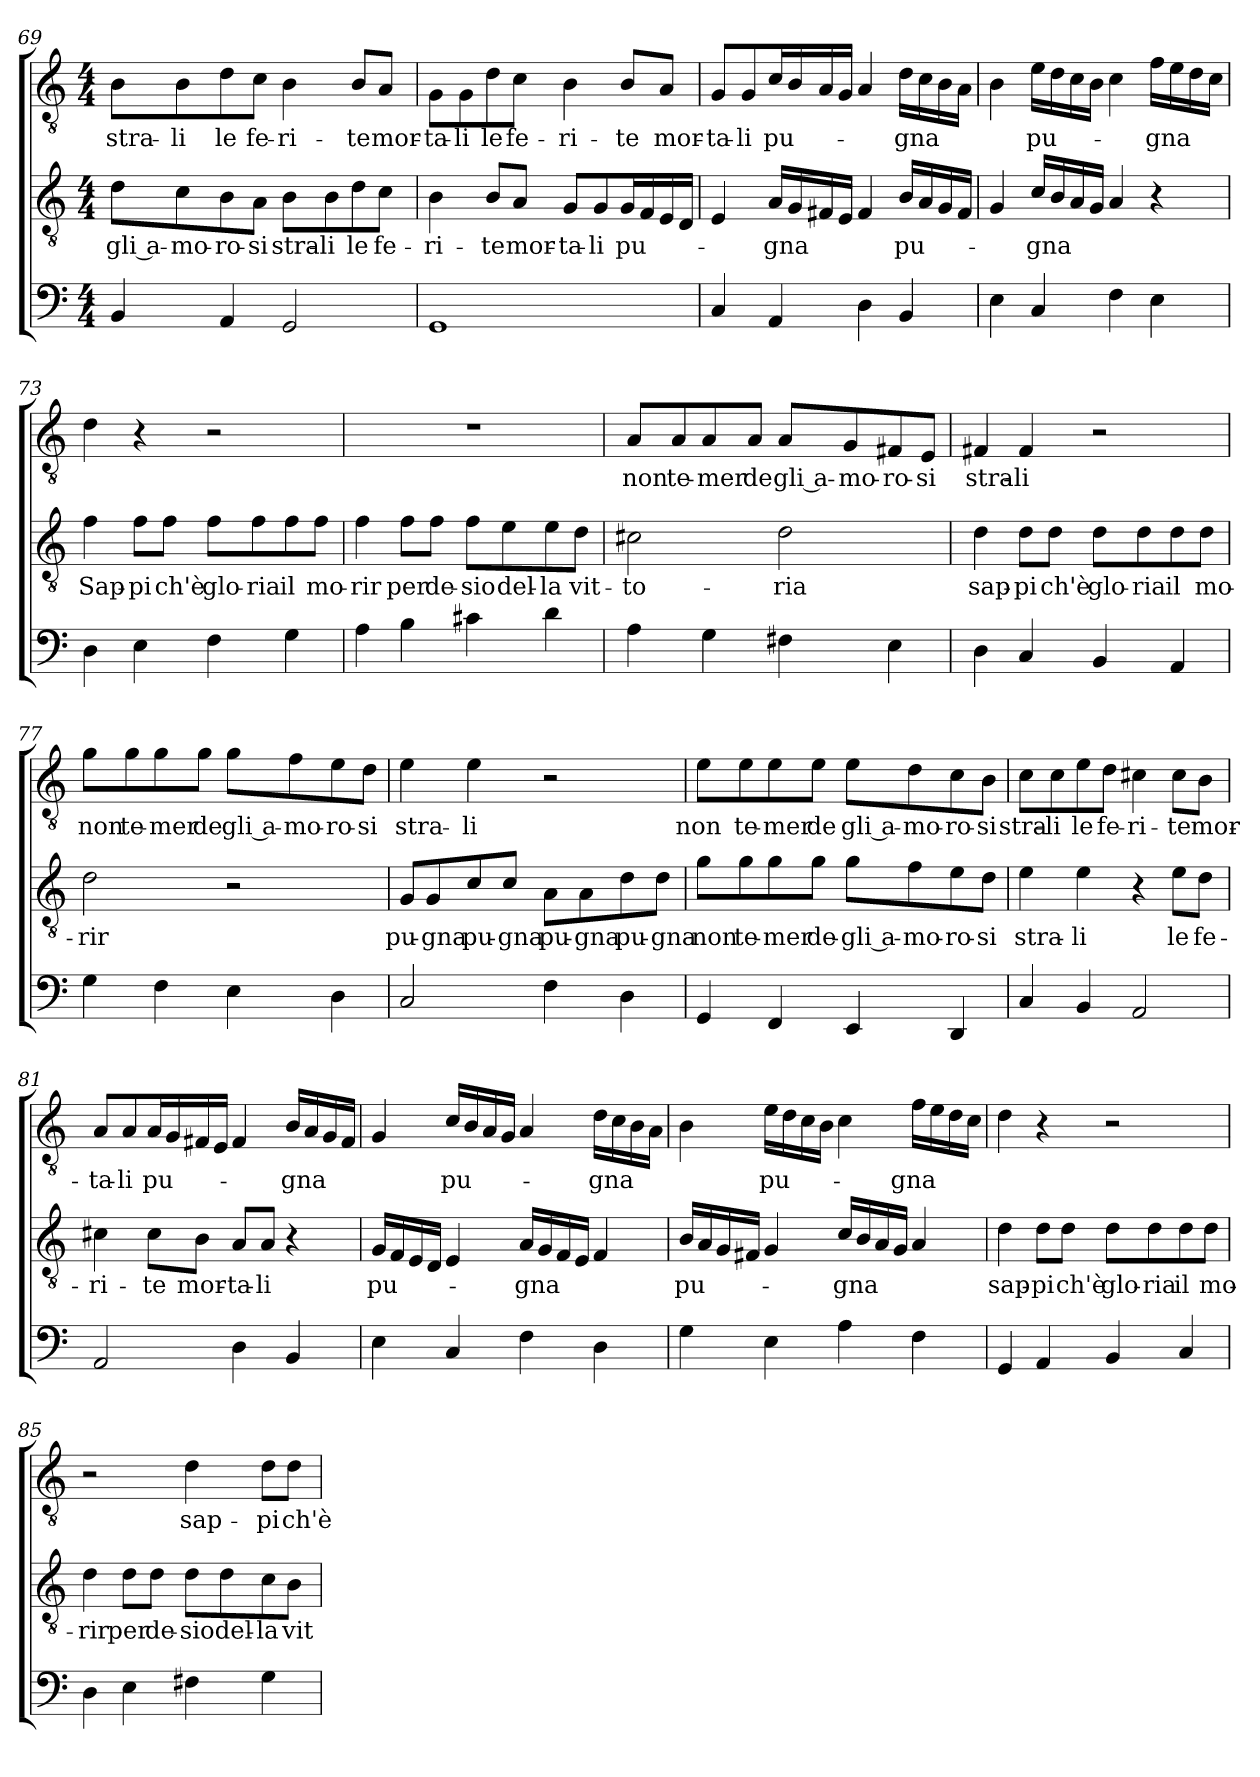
**kern	**kern	**text	**kern	**text
*part3	*part2	*part2	*part1	*part1
*staff3	*staff2	*staff2	*staff1	*staff1
*clefF4	*clefGv2	*	*clefGv2	*
*k[]	*k[]	*	*k[]	*
*M4/4	*M4/4	*	*M4/4	*
=69	=69	=69	=69	=69
!	!	!LO:LY:b	!	!LO:LY:b
4BB/	8d\L	gli a-	8B\L	stra-
!	!	!LO:LY:b	!	!LO:LY:b
.	8c\	-mo-	8B\	-li
!	!	!LO:LY:b	!	!LO:LY:b
4AA/	8B\	-ro-	8d\	le
!	!	!LO:LY:b	!	!LO:LY:b
.	8A\J	-si	8c\J	fe-
!	!	!LO:LY:b	!	!LO:LY:b
2GG/	8B\L	stra-	4B\	-ri-
!	!	!LO:LY:b	!	!
.	8B\	-li	.	.
!	!	!LO:LY:b	!	!LO:LY:b
.	8d\	le	8B/L	-te
!	!	!LO:LY:b	!	!LO:LY:b
.	8c\J	fe-	8A/J	mor-
=70	=70	=70	=70	=70
!	!	!LO:LY:b	!	!LO:LY:b
1GG	4B\	-ri-	8G\L	-ta-
!	!	!	!	!LO:LY:b
.	.	.	8G\	-li
!	!	!LO:LY:b	!	!LO:LY:b
.	8B/L	-te	8d\	le
!	!	!LO:LY:b	!	!LO:LY:b
.	8A/J	mor-	8c\J	fe-
!	!	!LO:LY:b	!	!LO:LY:b
.	8G/L	-ta-	4B\	-ri-
!	!	!LO:LY:b	!	!
.	8G/	-li	.	.
!	!	!LO:LY:b	!	!LO:LY:b
.	16G/L	pu-	8B/L	-te
.	16F/	.	.	.
!	!	!	!	!LO:LY:b
.	16E/	.	8A/J	mor-
.	16D/JJ	.	.	.
!!LO:LB:g=z
=71	=71	=71	=71	=71
!	!	!	!	!LO:LY:b
4C/	4E/	.	8G/L	-ta-
!	!	!	!	!LO:LY:b
.	.	.	8G/	-li
!	!	!LO:LY:b	!	!LO:LY:b
4AA/	16A/LL	-gna	16c/L	pu-
.	16G/	.	16B/	.
.	16F#X/	.	16A/	.
.	16E/JJ	.	16G/JJ	.
4D\	4F#/	.	4A/	.
!	!	!LO:LY:b	!	!LO:LY:b
4BB/	16B/LL	pu-	16d\LL	-gna
.	16A/	.	16c\	.
.	16G/	.	16B\	.
.	16F#/JJ	.	16A\JJ	.
=72	=72	=72	=72	=72
4E\	4G/	.	4B\	.
!	!	!LO:LY:b	!	!LO:LY:b
4C/	16c/LL	-gna	16e\LL	pu-
.	16B/	.	16d\	.
.	16A/	.	16c\	.
.	16G/JJ	.	16B\JJ	.
4F\	4A/	.	4c\	.
!	!	!	!	!LO:LY:b
4E\	4r	.	16f\LL	-gna
.	.	.	16e\	.
.	.	.	16d\	.
.	.	.	16c\JJ	.
=73	=73	=73	=73	=73
!	!	!LO:LY:b	!	!
4D\	4f\	Sap-	4d\	.
!	!	!LO:LY:b	!	!
4E\	8f\L	-pi	4r	.
!	!	!LO:LY:b	!	!
.	8f\J	ch'è	.	.
!	!	!LO:LY:b	!	!
4F\	8f\L	glo-	2r	.
!	!	!LO:LY:b	!	!
.	8f\	-ria	.	.
!	!	!LO:LY:b	!	!
4G\	8f\	il	.	.
!	!	!LO:LY:b	!	!
.	8f\J	mo-	.	.
!!LO:LB:g=z
=74	=74	=74	=74	=74
!	!	!LO:LY:b	!	!
4A\	4f\	-rir	1r	.
!	!	!LO:LY:b	!	!
4B\	8f\L	per	.	.
!	!	!LO:LY:b	!	!
.	8f\J	de-	.	.
!	!	!LO:LY:b	!	!
4c#X\	8f\L	-sio	.	.
!	!	!LO:LY:b	!	!
.	8e\	del-	.	.
!	!	!LO:LY:b	!	!
4d\	8e\	-la	.	.
!	!	!LO:LY:b	!	!
.	8d\J	vit-	.	.
=75	=75	=75	=75	=75
!	!	!LO:LY:b	!	!LO:LY:b
4A\	2c#X\	-to-	8A/L	non
!	!	!	!	!LO:LY:b
.	.	.	8A/	te-
!	!	!	!	!LO:LY:b
4G\	.	.	8A/	-mer
!	!	!	!	!LO:LY:b
.	.	.	8A/J	de
!	!	!LO:LY:b	!	!LO:LY:b
4F#X\	2d\	-ria	8A/L	gli a-
!	!	!	!	!LO:LY:b
.	.	.	8G/	-mo-
!	!	!	!	!LO:LY:b
4E\	.	.	8F#X/	-ro-
!	!	!	!	!LO:LY:b
.	.	.	8E/J	-si
=76	=76	=76	=76	=76
!	!	!LO:LY:b	!	!LO:LY:b
4D\	4d\	sap-	4F#X/	stra-
!	!	!LO:LY:b	!	!LO:LY:b
4C/	8d\L	-pi	4F#/	-li
!	!	!LO:LY:b	!	!
.	8d\J	ch'è	.	.
!	!	!LO:LY:b	!	!
4BB/	8d\L	glo-	2r	.
!	!	!LO:LY:b	!	!
.	8d\	-ria	.	.
!	!	!LO:LY:b	!	!
4AA/	8d\	il	.	.
!	!	!LO:LY:b	!	!
.	8d\J	mo-	.	.
!!LO:PB:g=z
=77	=77	=77	=77	=77
!	!	!LO:LY:b	!	!LO:LY:b
4G\	2d\	-rir	8g\L	non
!	!	!	!	!LO:LY:b
.	.	.	8g\	te-
!	!	!	!	!LO:LY:b
4F\	.	.	8g\	-mer
!	!	!	!	!LO:LY:b
.	.	.	8g\J	de
!	!	!	!	!LO:LY:b
4E\	2r	.	8g\L	gli a-
!	!	!	!	!LO:LY:b
.	.	.	8f\	-mo-
!	!	!	!	!LO:LY:b
4D\	.	.	8e\	-ro-
!	!	!	!	!LO:LY:b
.	.	.	8d\J	-si
=78	=78	=78	=78	=78
!	!	!LO:LY:b	!	!LO:LY:b
2C/	8G/L	pu-	4e\	stra-
!	!	!LO:LY:b	!	!
.	8G/	-gna	.	.
!	!	!LO:LY:b	!	!LO:LY:b
.	8c/	pu-	4e\	-li
!	!	!LO:LY:b	!	!
.	8c/J	-gna	.	.
!	!	!LO:LY:b	!	!
4F\	8A\L	pu-	2r	.
!	!	!LO:LY:b	!	!
.	8A\	-gna	.	.
!	!	!LO:LY:b	!	!
4D\	8d\	pu-	.	.
!	!	!LO:LY:b	!	!
.	8d\J	-gna	.	.
=79	=79	=79	=79	=79
!	!	!LO:LY:b	!	!LO:LY:b
4GG/	8g\L	non	8e\L	non
!	!	!LO:LY:b	!	!LO:LY:b
.	8g\	te-	8e\	te-
!	!	!LO:LY:b	!	!LO:LY:b
4FF/	8g\	-mer	8e\	-mer
!	!	!LO:LY:b	!	!LO:LY:b
.	8g\J	de-	8e\J	de
!	!	!LO:LY:b	!	!LO:LY:b
4EE/	8g\L	gli a-	8e\L	gli a-
!	!	!LO:LY:b	!	!LO:LY:b
.	8f\	-mo-	8d\	-mo-
!	!	!LO:LY:b	!	!LO:LY:b
4DD/	8e\	-ro-	8c\	-ro-
!	!	!LO:LY:b	!	!LO:LY:b
.	8d\J	-si	8B\J	-si
!!LO:PB:g=z
=80	=80	=80	=80	=80
!	!	!LO:LY:b	!	!LO:LY:b
4C/	4e\	stra-	8c\L	stra-
!	!	!	!	!LO:LY:b
.	.	.	8c\	-li
!	!	!LO:LY:b	!	!LO:LY:b
4BB/	4e\	-li	8e\	le
!	!	!	!	!LO:LY:b
.	.	.	8d\J	fe-
!	!	!	!	!LO:LY:b
2AA/	4r	.	4c#X\	-ri-
!	!	!LO:LY:b	!	!LO:LY:b
.	8e\L	le	8c#\L	-te
!	!	!LO:LY:b	!	!LO:LY:b
.	8d\J	fe-	8B\J	mor-
=81	=81	=81	=81	=81
!	!	!LO:LY:b	!	!LO:LY:b
2AA/	4c#X\	-ri-	8A/L	-ta-
!	!	!	!	!LO:LY:b
.	.	.	8A/	-li
!	!	!LO:LY:b	!	!LO:LY:b
.	8c#\L	-te	16A/L	pu-
.	.	.	16G/	.
!	!	!LO:LY:b	!	!
.	8B\J	mor-	16F#X/	.
.	.	.	16E/JJ	.
!	!	!LO:LY:b	!	!
4D\	8A/L	-ta-	4F#/	.
!	!	!LO:LY:b	!	!
.	8A/J	-li	.	.
!	!	!	!	!LO:LY:b
4BB/	4r	.	16B/LL	-gna
.	.	.	16A/	.
.	.	.	16G/	.
.	.	.	16F#/JJ	.
=82	=82	=82	=82	=82
!	!	!LO:LY:b	!	!
4E\	16G/LL	pu-	4G/	.
.	16F/	.	.	.
.	16E/	.	.	.
.	16D/JJ	.	.	.
!	!	!	!	!LO:LY:b
4C/	4E/	.	16c/LL	pu-
.	.	.	16B/	.
.	.	.	16A/	.
.	.	.	16G/JJ	.
!	!	!LO:LY:b	!	!
4F\	16A/LL	-gna	4A/	.
.	16G/	.	.	.
.	16F/	.	.	.
.	16E/JJ	.	.	.
!	!	!	!	!LO:LY:b
4D\	4F/	.	16d\LL	-gna
.	.	.	16c\	.
.	.	.	16B\	.
.	.	.	16A\JJ	.
!!LO:LB:g=z
=83	=83	=83	=83	=83
!	!	!LO:LY:b	!	!
4G\	16B/LL	pu-	4B\	.
.	16A/	.	.	.
.	16G/	.	.	.
.	16F#X/JJ	.	.	.
!	!	!	!	!LO:LY:b
4E\	4G/	.	16e\LL	pu-
.	.	.	16d\	.
.	.	.	16c\	.
.	.	.	16B\JJ	.
!	!	!LO:LY:b	!	!
4A\	16c/LL	-gna	4c\	.
.	16B/	.	.	.
.	16A/	.	.	.
.	16G/JJ	.	.	.
!	!	!	!	!LO:LY:b
4F\	4A/	.	16f\LL	-gna
.	.	.	16e\	.
.	.	.	16d\	.
.	.	.	16c\JJ	.
=84	=84	=84	=84	=84
!	!	!LO:LY:b	!	!
4GG/	4d\	sap-	4d\	.
!	!	!LO:LY:b	!	!
4AA/	8d\L	-pi	4r	.
!	!	!LO:LY:b	!	!
.	8d\J	ch'è	.	.
!	!	!LO:LY:b	!	!
4BB/	8d\L	glo-	2r	.
!	!	!LO:LY:b	!	!
.	8d\	-ria	.	.
!	!	!LO:LY:b	!	!
4C/	8d\	il	.	.
!	!	!LO:LY:b	!	!
.	8d\J	mo-	.	.
=85	=85	=85	=85	=85
!	!	!LO:LY:b	!	!
4D\	4d\	-rir	2r	.
!	!	!LO:LY:b	!	!
4E\	8d\L	per	.	.
!	!	!LO:LY:b	!	!
.	8d\J	de-	.	.
!	!	!LO:LY:b	!	!LO:LY:b
4F#X\	8d\L	-sio	4d\	sap-
!	!	!LO:LY:b	!	!
.	8d\	del-	.	.
!	!	!LO:LY:b	!	!LO:LY:b
4G\	8c\	-la	8d\L	-pi
!	!	!LO:LY:b	!	!LO:LY:b
.	8B\J	vit-	8d\J	ch'è
=	=	=	=	=
*-	*-	*-	*-	*-
